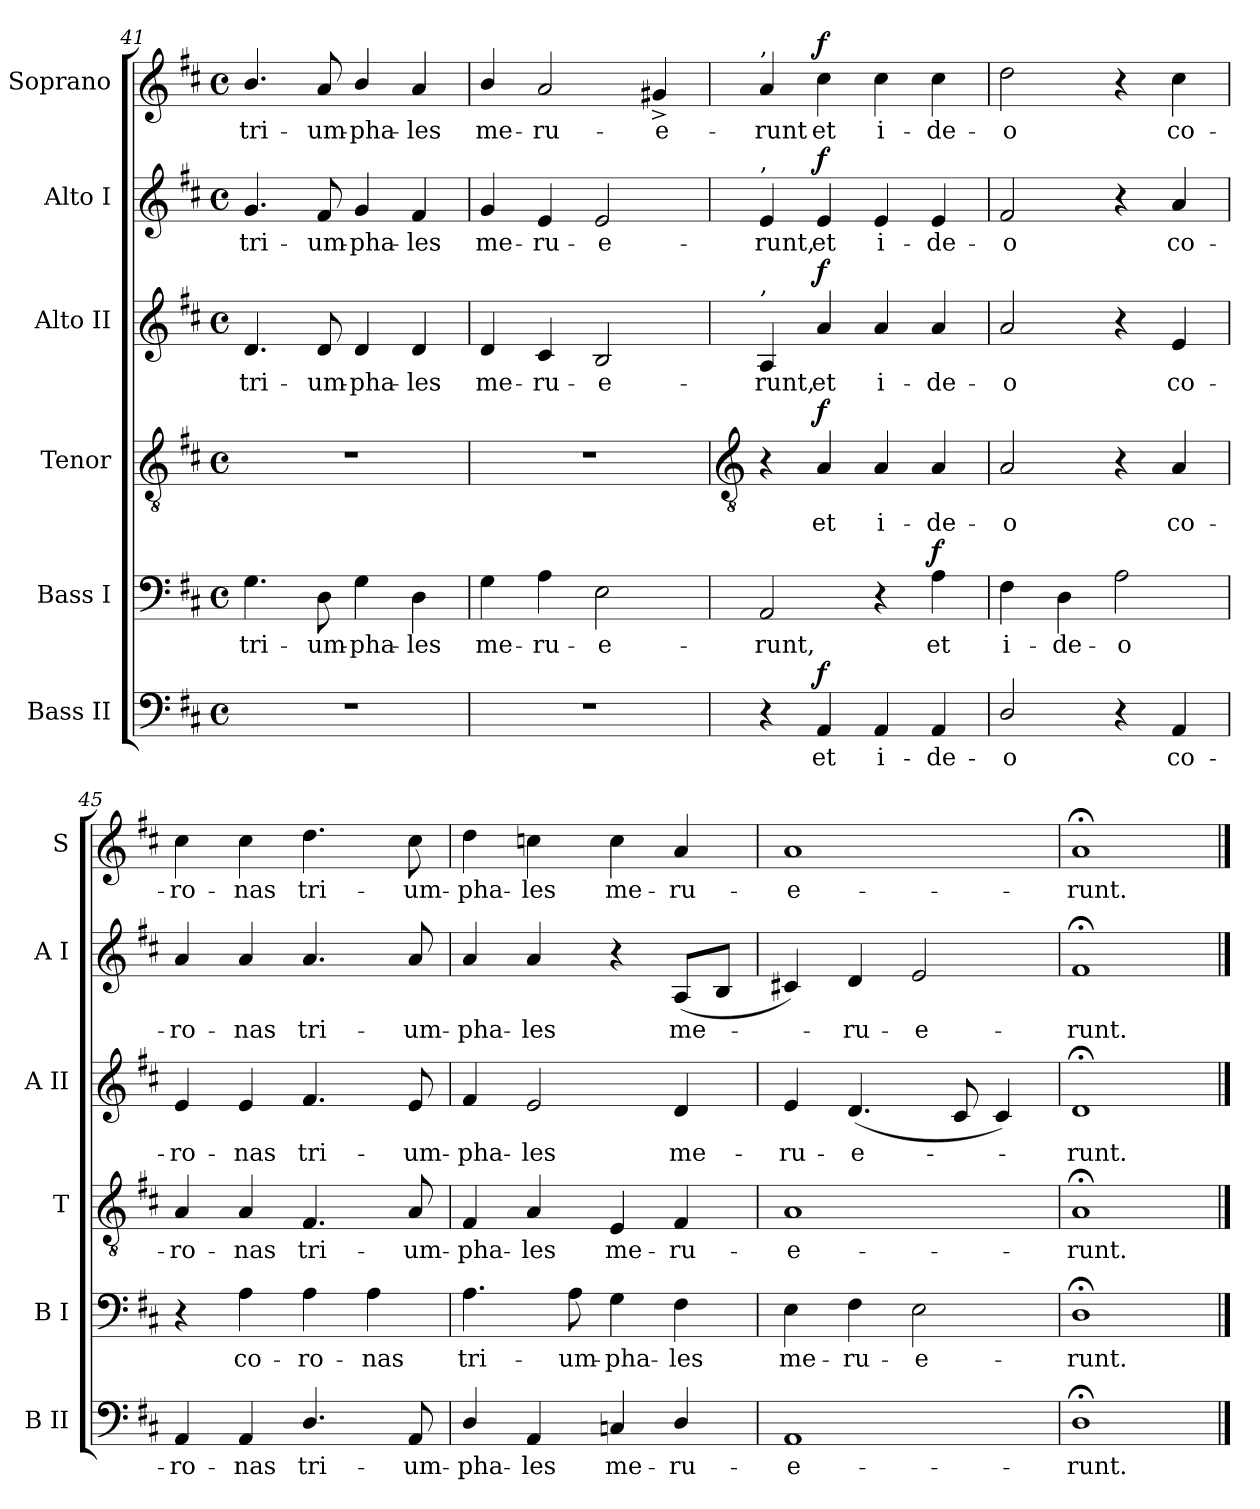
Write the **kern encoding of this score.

**kern	**text	**dynam	**kern	**text	**dynam	**kern	**text	**dynam	**kern	**text	**dynam	**kern	**text	**dynam	**kern	**text	**dynam
*part6	*part6	*part6	*part5	*part5	*part5	*part4	*part4	*part4	*part3	*part3	*part3	*part2	*part2	*part2	*part1	*part1	*part1
*staff6	*staff6	*staff6	*staff5	*staff5	*staff5	*staff4	*staff4	*staff4	*staff3	*staff3	*staff3	*staff2	*staff2	*staff2	*staff1	*staff1	*staff1
*I"Bass II	*	*	*I"Bass I	*	*	*I"Tenor	*	*	*I"Alto II	*	*	*I"Alto I	*	*	*I"Soprano	*	*
*I'B II	*	*	*I'B I	*	*	*I'T	*	*	*I'A II	*	*	*I'A I	*	*	*I'S	*	*
*clefF4	*	*	*clefF4	*	*	*clefGv2	*	*	*clefG2	*	*	*clefG2	*	*	*clefG2	*	*
*k[f#c#]	*	*	*k[f#c#]	*	*	*k[f#c#]	*	*	*k[f#c#]	*	*	*k[f#c#]	*	*	*k[f#c#]	*	*
*D:	*	*	*D:	*	*	*D:	*	*	*D:	*	*	*D:	*	*	*D:	*	*
*M4/4	*	*	*M4/4	*	*	*M4/4	*	*	*M4/4	*	*	*M4/4	*	*	*M4/4	*	*
*met(c)	*	*	*met(c)	*	*	*met(c)	*	*	*met(c)	*	*	*met(c)	*	*	*met(c)	*	*
=41	=41	=41	=41	=41	=41	=41	=41	=41	=41	=41	=41	=41	=41	=41	=41	=41	=41
!	!	!	!	!LO:LY:b	!	!	!	!	!	!LO:LY:b	!	!	!LO:LY:b	!	!	!LO:LY:b	!
1r	.	.	4.G	tri-	.	1r	.	.	4.d	tri-	.	4.g	tri-	.	4.b/	tri-	.
!	!	!	!	!LO:LY:b	!	!	!	!	!	!LO:LY:b	!	!	!LO:LY:b	!	!	!LO:LY:b	!
.	.	.	8D	-um-	.	.	.	.	8d	-um-	.	8f#	-um-	.	8a	-um-	.
!	!	!	!	!LO:LY:b	!	!	!	!	!	!LO:LY:b	!	!	!LO:LY:b	!	!	!LO:LY:b	!
.	.	.	4G	-pha-	.	.	.	.	4d	-pha-	.	4g	-pha-	.	4b/	-pha-	.
!	!	!	!	!LO:LY:b	!	!	!	!	!	!LO:LY:b	!	!	!LO:LY:b	!	!	!LO:LY:b	!
.	.	.	4D	-les	.	.	.	.	4d	-les	.	4f#	-les	.	4a	-les	.
=42	=42	=42	=42	=42	=42	=42	=42	=42	=42	=42	=42	=42	=42	=42	=42	=42	=42
!	!	!	!	!LO:LY:b	!	!	!	!	!	!LO:LY:b	!	!	!LO:LY:b	!	!	!LO:LY:b	!
1r	.	.	4G	me-	.	1r	.	.	4d	me-	.	4g	me-	.	4b/	me-	.
!	!	!	!	!LO:LY:b	!	!	!	!	!	!LO:LY:b	!	!	!LO:LY:b	!	!	!LO:LY:b	!
.	.	.	4A	-ru-	.	.	.	.	4c#	-ru-	.	4e	-ru-	.	2a	-ru-	.
!	!	!	!	!LO:LY:b	!	!	!	!	!	!LO:LY:b	!	!	!LO:LY:b	!	!	!	!
.	.	.	2E	-e-	.	.	.	.	2B	-e-	.	2e	-e-	.	.	.	.
!	!	!	!	!	!	!	!	!	!	!	!	!	!	!	!	!LO:LY:b	!
.	.	.	.	.	.	.	.	.	.	.	.	.	.	.	4g#X^	-e-	.
!!LO:LB:g=z
=43	=43	=43	=43	=43	=43	=43	=43	=43	=43	=43	=43	=43	=43	=43	=43	=43	=43
*	*	*	*	*	*	*clefGv2	*	*	*	*	*	*	*	*	*	*	*
!	!	!	!	!	!	!	!	!	!	!	!	!	!	!	!LO:TX:a:t=,	!	!
!	!	!	!	!	!	!	!	!	!	!	!	!LO:TX:a:t=,	!	!	!	!	!
!	!	!	!	!	!	!	!	!	!LO:TX:a:t=,	!	!	!	!	!	!	!	!
!	!	!	!	!LO:LY:b	!	!	!	!	!	!LO:LY:b	!	!	!LO:LY:b	!	!	!LO:LY:b	!
4r	.	.	2AA	-runt,	.	4r	.	.	4A	-runt,	.	4e	-runt,	.	4a	-runt	.
!	!LO:LY:b	!LO:DY:b	!	!	!	!	!LO:LY:b	!LO:DY:b	!	!LO:LY:b	!LO:DY:b	!	!LO:LY:b	!LO:DY:b	!	!LO:LY:b	!LO:DY:b
4AA	et	f	.	.	.	4A	et	f	4a	et	f	4e	et	f	4cc#	et	f
!	!LO:LY:b	!	!	!	!	!	!LO:LY:b	!	!	!LO:LY:b	!	!	!LO:LY:b	!	!	!LO:LY:b	!
4AA	i-	.	4r	.	.	4A	i-	.	4a	i-	.	4e	i-	.	4cc#	i-	.
!	!LO:LY:b	!	!	!LO:LY:b	!LO:DY:b	!	!LO:LY:b	!	!	!LO:LY:b	!	!	!LO:LY:b	!	!	!LO:LY:b	!
4AA	-de-	.	4A	et	f	4A	-de-	.	4a	-de-	.	4e	-de-	.	4cc#	-de-	.
=44	=44	=44	=44	=44	=44	=44	=44	=44	=44	=44	=44	=44	=44	=44	=44	=44	=44
!	!LO:LY:b	!	!	!LO:LY:b	!	!	!LO:LY:b	!	!	!LO:LY:b	!	!	!LO:LY:b	!	!	!LO:LY:b	!
2D/	-o	.	4F#	i-	.	2A	-o	.	2a	-o	.	2f#	-o	.	2dd	-o	.
!	!	!	!	!LO:LY:b	!	!	!	!	!	!	!	!	!	!	!	!	!
.	.	.	4D	-de-	.	.	.	.	.	.	.	.	.	.	.	.	.
!	!	!	!	!LO:LY:b	!	!	!	!	!	!	!	!	!	!	!	!	!
4r	.	.	2A	-o	.	4r	.	.	4r	.	.	4r	.	.	4r	.	.
!	!LO:LY:b	!	!	!	!	!	!LO:LY:b	!	!	!LO:LY:b	!	!	!LO:LY:b	!	!	!LO:LY:b	!
4AA	co-	.	.	.	.	4A	co-	.	4e	co-	.	4a	co-	.	4cc#	co-	.
=45	=45	=45	=45	=45	=45	=45	=45	=45	=45	=45	=45	=45	=45	=45	=45	=45	=45
!	!LO:LY:b	!	!	!	!	!	!LO:LY:b	!	!	!LO:LY:b	!	!	!LO:LY:b	!	!	!LO:LY:b	!
4AA	-ro-	.	4r	.	.	4A	-ro-	.	4e	-ro-	.	4a	-ro-	.	4cc#	-ro-	.
!	!LO:LY:b	!	!	!LO:LY:b	!	!	!LO:LY:b	!	!	!LO:LY:b	!	!	!LO:LY:b	!	!	!LO:LY:b	!
4AA	-nas	.	4A	co-	.	4A	-nas	.	4e	-nas	.	4a	-nas	.	4cc#	-nas	.
!	!LO:LY:b	!	!	!LO:LY:b	!	!	!LO:LY:b	!	!	!LO:LY:b	!	!	!LO:LY:b	!	!	!LO:LY:b	!
4.D/	tri-	.	4A	-ro-	.	4.F#	tri-	.	4.f#	tri-	.	4.a	tri-	.	4.dd	tri-	.
!	!	!	!	!LO:LY:b	!	!	!	!	!	!	!	!	!	!	!	!	!
.	.	.	4A	-nas	.	.	.	.	.	.	.	.	.	.	.	.	.
!	!LO:LY:b	!	!	!	!	!	!LO:LY:b	!	!	!LO:LY:b	!	!	!LO:LY:b	!	!	!LO:LY:b	!
8AA	-um-	.	.	.	.	8A	-um-	.	8e	-um-	.	8a	-um-	.	8cc#	-um-	.
=46	=46	=46	=46	=46	=46	=46	=46	=46	=46	=46	=46	=46	=46	=46	=46	=46	=46
!	!LO:LY:b	!	!	!LO:LY:b	!	!	!LO:LY:b	!	!	!LO:LY:b	!	!	!LO:LY:b	!	!	!LO:LY:b	!
4D/	-pha-	.	4.A	tri-	.	4F#	-pha-	.	4f#	-pha-	.	4a	-pha-	.	4dd	-pha-	.
!	!LO:LY:b	!	!	!	!	!	!LO:LY:b	!	!	!LO:LY:b	!	!	!LO:LY:b	!	!	!LO:LY:b	!
4AA	-les	.	.	.	.	4A	-les	.	2e	-les	.	4a	-les	.	4ccn	-les	.
!	!	!	!	!LO:LY:b	!	!	!	!	!	!	!	!	!	!	!	!	!
.	.	.	8A	-um-	.	.	.	.	.	.	.	.	.	.	.	.	.
!	!LO:LY:b	!	!	!LO:LY:b	!	!	!LO:LY:b	!	!	!	!	!	!	!	!	!LO:LY:b	!
4Cn	me-	.	4G	-pha-	.	4E	me-	.	.	.	.	4r	.	.	4cc	me-	.
!	!LO:LY:b	!	!	!LO:LY:b	!	!	!LO:LY:b	!	!	!LO:LY:b	!	!	!LO:LY:b	!	!	!LO:LY:b	!
4D/	-ru-	.	4F#	-les	.	4F#	-ru-	.	4d	me-	.	(<8AL	me-	.	4a	-ru-	.
.	.	.	.	.	.	.	.	.	.	.	.	8BJ	.	.	.	.	.
=47	=47	=47	=47	=47	=47	=47	=47	=47	=47	=47	=47	=47	=47	=47	=47	=47	=47
!	!LO:LY:b	!	!	!LO:LY:b	!	!	!LO:LY:b	!	!	!LO:LY:b	!	!	!	!	!	!LO:LY:b	!
1AA	-e-	.	4E	me-	.	1A	-e-	.	4e	-ru-	.	4c#X)	.	.	1a	-e-	.
!	!	!	!	!LO:LY:b	!	!	!	!	!	!LO:LY:b	!	!	!LO:LY:b	!	!	!	!
.	.	.	4F#	-ru-	.	.	.	.	(<4.d	-e-	.	4d	ru-	.	.	.	.
!	!	!	!	!LO:LY:b	!	!	!	!	!	!	!	!	!LO:LY:b	!	!	!	!
.	.	.	2E	-e-	.	.	.	.	.	.	.	2e	-e-	.	.	.	.
.	.	.	.	.	.	.	.	.	8c#	.	.	.	.	.	.	.	.
.	.	.	.	.	.	.	.	.	4c#)	.	.	.	.	.	.	.	.
=48	=48	=48	=48	=48	=48	=48	=48	=48	=48	=48	=48	=48	=48	=48	=48	=48	=48
!	!LO:LY:b	!	!	!LO:LY:b	!	!	!LO:LY:b	!	!	!LO:LY:b	!	!	!LO:LY:b	!	!	!LO:LY:b	!
1D;<	-runt.	.	1D;<	-runt.	.	1A;<	-runt.	.	1d;<	runt.	.	1f#;<	-runt.	.	1a;<	-runt.	.
==	==	==	==	==	==	==	==	==	==	==	==	==	==	==	==	==	==
*-	*-	*-	*-	*-	*-	*-	*-	*-	*-	*-	*-	*-	*-	*-	*-	*-	*-
